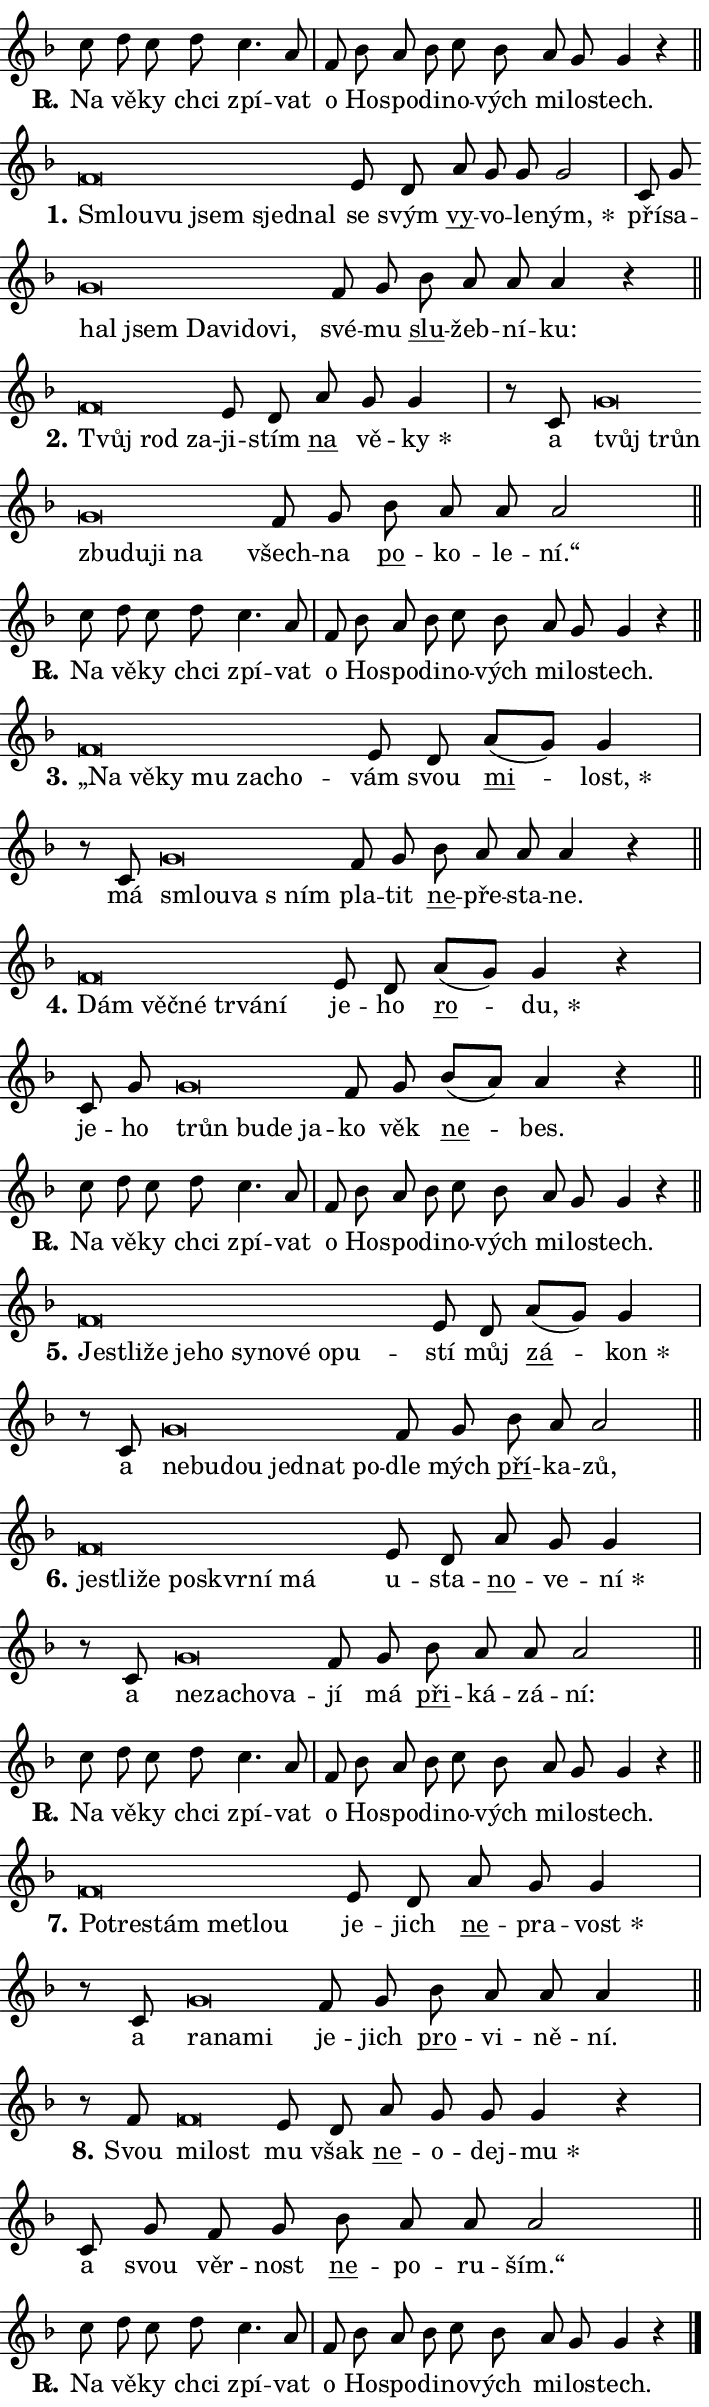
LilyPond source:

\version "2.24.0"
\header { tagline = "" }
\paper {
  indent = 0\cm
  top-margin = 0\cm
  right-margin = 0.13\cm % to fit lyric hyphens
  bottom-margin = 0\cm
  left-margin = 0\cm
  paper-width = 12\cm
  page-breaking = #ly:one-page-breaking
  system-system-spacing.basic-distance = #11
  score-system-spacing.basic-distance = #11
  ragged-last = ##f
}


%% Author: Thomas Morley
%% https://lists.gnu.org/archive/html/lilypond-user/2020-05/msg00002.html
#(define (line-position grob)
"Returns position of @var[grob} in current system:
   @code{'start}, if at first time-step
   @code{'end}, if at last time-step
   @code{'middle} otherwise
"
  (let* ((col (ly:item-get-column grob))
         (ln (ly:grob-object col 'left-neighbor))
         (rn (ly:grob-object col 'right-neighbor))
         (col-to-check-left (if (ly:grob? ln) ln col))
         (col-to-check-right (if (ly:grob? rn) rn col))
         (break-dir-left
           (and
             (ly:grob-property col-to-check-left 'non-musical #f)
             (ly:item-break-dir col-to-check-left)))
         (break-dir-right
           (and
             (ly:grob-property col-to-check-right 'non-musical #f)
             (ly:item-break-dir col-to-check-right))))
        (cond ((eqv? 1 break-dir-left) 'start)
              ((eqv? -1 break-dir-right) 'end)
              (else 'middle))))

#(define (tranparent-at-line-position vctor)
  (lambda (grob)
  "Relying on @code{line-position} select the relevant enry from @var{vctor}.
Used to determine transparency,"
    (case (line-position grob)
      ((end) (not (vector-ref vctor 0)))
      ((middle) (not (vector-ref vctor 1)))
      ((start) (not (vector-ref vctor 2))))))

noteHeadBreakVisibility =
#(define-music-function (break-visibility)(vector?)
"Makes @code{NoteHead}s transparent relying on @var{break-visibility}"
#{
  \override NoteHead.transparent =
    #(tranparent-at-line-position break-visibility)
#})

#(define delete-ledgers-for-transparent-note-heads
  (lambda (grob)
    "Reads whether a @code{NoteHead} is transparent.
If so this @code{NoteHead} is removed from @code{'note-heads} from
@var{grob}, which is supposed to be @code{LedgerLineSpanner}.
As a result ledgers are not printed for this @code{NoteHead}"
    (let* ((nhds-array (ly:grob-object grob 'note-heads))
           (nhds-list
             (if (ly:grob-array? nhds-array)
                 (ly:grob-array->list nhds-array)
                 '()))
           ;; Relies on the transparent-property being done before
           ;; Staff.LedgerLineSpanner.after-line-breaking is executed.
           ;; This is fragile ...
           (to-keep
             (remove
               (lambda (nhd)
                 (ly:grob-property nhd 'transparent #f))
               nhds-list)))
      ;; TODO find a better method to iterate over grob-arrays, similiar
      ;; to filter/remove etc for lists
      ;; For now rebuilt from scratch
      (set! (ly:grob-object grob 'note-heads)  '())
      (for-each
        (lambda (nhd)
          (ly:pointer-group-interface::add-grob grob 'note-heads nhd))
        to-keep))))

squashNotes = {
  \override NoteHead.X-extent = #'(-0.2 . 0.2)
  \override NoteHead.Y-extent = #'(-0.75 . 0)
  \override NoteHead.stencil =
    #(lambda (grob)
       (let ((pos (ly:grob-property grob 'staff-position)))
         (begin
           (if (< pos -7) (display "ERROR: Lower brevis then expected\n") (display ""))
           (if (<= pos -6) ly:text-interface::print ly:note-head::print))))
}
unSquashNotes = {
  \revert NoteHead.X-extent
  \revert NoteHead.Y-extent
  \revert NoteHead.stencil
}

hideNotes = \noteHeadBreakVisibility #begin-of-line-visible
unHideNotes = \noteHeadBreakVisibility #all-visible

% work-around for resetting accidentals
% https://lilypond.org/doc/v2.23/Documentation/notation/displaying-rhythms#unmetered-music
cadenzaMeasure = {
  \cadenzaOff
  \partial 1024 s1024
  \cadenzaOn
}

#(define-markup-command (accent layout props text) (markup?)
  "Underline accented syllable"
  (interpret-markup layout props
    #{\markup \override #'(offset . 4.3) \underline { #text }#}))

responsum = \markup \concat {
  "R" \hspace #-1.05 \path #0.1 #'((moveto 0 0.07) (lineto 0.9 0.8)) \hspace #0.05 "."
}

spaceSize = #0.6828661417322834 % exact space size for TeX Gyre Schola

\layout {
  \context {
    \Staff
    \remove "Time_signature_engraver"
    \override LedgerLineSpanner.after-line-breaking = #delete-ledgers-for-transparent-note-heads
  }
  \context {
    \Lyrics {
      \override LyricSpace.minimum-distance = \spaceSize
      \override LyricText.font-name = #"TeX Gyre Schola"
      \override LyricText.font-size = 1
      \override StanzaNumber.font-name = #"TeX Gyre Schola Bold"
      \override StanzaNumber.font-size = 1
    }
  }
  \context {
    \Score 
    \override NoteHead.text =
      #(lambda (grob) 
        (let ((pos (ly:grob-property grob 'staff-position)))
          #{\markup {
            \combine
              \halign #-0.55 \raise #(if (= pos -6) 0 0.5) \override #'(thickness . 2) \draw-line #'(3.2 . 0)
              \musicglyph "noteheads.sM1"
          }#}))
  }
}

% magnetic-lyrics.ily
%
%   written by
%     Jean Abou Samra <jean@abou-samra.fr>
%     Werner Lemberg <wl@gnu.org>
%
%   adapted by
%     Jiri Hon <jiri.hon@gmail.com>
%
% Version 2022-Apr-15

% https://www.mail-archive.com/lilypond-user@gnu.org/msg149350.html

#(define (Left_hyphen_pointer_engraver context)
   "Collect syllable-hyphen-syllable occurrences in lyrics and store
them in properties.  This engraver only looks to the left.  For
example, if the lyrics input is @code{foo -- bar}, it does the
following.

@itemize @bullet
@item
Set the @code{text} property of the @code{LyricHyphen} grob between
@q{foo} and @q{bar} to @code{foo}.

@item
Set the @code{left-hyphen} property of the @code{LyricText} grob with
text @q{foo} to the @code{LyricHyphen} grob between @q{foo} and
@q{bar}.
@end itemize

Use this auxiliary engraver in combination with the
@code{lyric-@/text::@/apply-@/magnetic-@/offset!} hook."
   (let ((hyphen #f)
         (text #f))
     (make-engraver
      (acknowledgers
       ((lyric-syllable-interface engraver grob source-engraver)
        (set! text grob)))
      (end-acknowledgers
       ((lyric-hyphen-interface engraver grob source-engraver)
        ;(when (not (grob::has-interface grob 'lyric-space-interface))
          (set! hyphen grob)));)
      ((stop-translation-timestep engraver)
       (when (and text hyphen)
         (ly:grob-set-object! text 'left-hyphen hyphen))
       (set! text #f)
       (set! hyphen #f)))))

#(define (lyric-text::apply-magnetic-offset! grob)
   "If the space between two syllables is less than the value in
property @code{LyricText@/.details@/.squash-threshold}, move the right
syllable to the left so that it gets concatenated with the left
syllable.

Use this function as a hook for
@code{LyricText@/.after-@/line-@/breaking} if the
@code{Left_@/hyphen_@/pointer_@/engraver} is active."
   (let ((hyphen (ly:grob-object grob 'left-hyphen #f)))
     (when hyphen
       (let ((left-text (ly:spanner-bound hyphen LEFT)))
         (when (grob::has-interface left-text 'lyric-syllable-interface)
           (let* ((common (ly:grob-common-refpoint grob left-text X))
                  (this-x-ext (ly:grob-extent grob common X))
                  (left-x-ext
                   (begin
                     ;; Trigger magnetism for left-text.
                     (ly:grob-property left-text 'after-line-breaking)
                     (ly:grob-extent left-text common X)))
                  ;; `delta` is the gap width between two syllables.
                  (delta (- (interval-start this-x-ext)
                            (interval-end left-x-ext)))
                  (details (ly:grob-property grob 'details))
                  (threshold (assoc-get 'squash-threshold details 0.2)))
             (when (< delta threshold)
               (let* (;; We have to manipulate the input text so that
                      ;; ligatures crossing syllable boundaries are not
                      ;; disabled.  For languages based on the Latin
                      ;; script this is essentially a beautification.
                      ;; However, for non-Western scripts it can be a
                      ;; necessity.
                      (lt (ly:grob-property left-text 'text))
                      (rt (ly:grob-property grob 'text))
                      (is-space (grob::has-interface hyphen 'lyric-space-interface))
                      (space (if is-space " " ""))
                      (extra-delta (if is-space spaceSize 0))
                      ;; Append new syllable.
                      (ltrt-space (if (and (string? lt) (string? rt))
                                (string-append lt space rt)
                                (make-concat-markup (list lt space rt))))
                      ;; Right-align `ltrt` to the right side.
                      (ltrt-space-markup (grob-interpret-markup
                               grob
                               (make-translate-markup
                                (cons (interval-length this-x-ext) 0)
                                (make-right-align-markup ltrt-space)))))
                 (begin
                   ;; Don't print `left-text`.
                   (ly:grob-set-property! left-text 'stencil #f)
                   ;; Set text and stencil (which holds all collected
                   ;; syllables so far) and shift it to the left.
                   (ly:grob-set-property! grob 'text ltrt-space)
                   (ly:grob-set-property! grob 'stencil ltrt-space-markup)
                   (ly:grob-translate-axis! grob (- (- delta extra-delta)) X))))))))))


#(define (lyric-hyphen::displace-bounds-first grob)
   ;; Make very sure this callback isn't triggered too early.
   (let ((left (ly:spanner-bound grob LEFT))
         (right (ly:spanner-bound grob RIGHT)))
     (ly:grob-property left 'after-line-breaking)
     (ly:grob-property right 'after-line-breaking)
     (ly:lyric-hyphen::print grob)))

squashThreshold = #0.4

\layout {
  \context {
    \Lyrics
    \consists #Left_hyphen_pointer_engraver
    \override LyricText.after-line-breaking =
      #lyric-text::apply-magnetic-offset!
    \override LyricHyphen.stencil = #lyric-hyphen::displace-bounds-first
    \override LyricText.details.squash-threshold = \squashThreshold
    \override LyricHyphen.minimum-distance = 0
    \override LyricHyphen.minimum-length = \squashThreshold
  }
}

squashText = \override LyricText.details.squash-threshold = 9999
unSquashText = \override LyricText.details.squash-threshold = \squashThreshold

leftText = \override LyricText.self-alignment-X = #LEFT
unLeftText = \revert LyricText.self-alignment-X

starOffset = #(lambda (grob) 
                (let ((x_offset (ly:self-alignment-interface::aligned-on-x-parent grob)))
                  (if (= x_offset 0) 0 (+ x_offset 1.2))))

star = #(define-music-function (syllable)(string?)
"Append star separator at the end of a syllable"
#{
  \once \override LyricText.X-offset = #starOffset
  \lyricmode { \markup {
    #syllable
    \override #'((font-name . "TeX Gyre Schola Bold")) \hspace #0.2 \lower #0.65 \larger "*"
  } }
#})

starAccent = #(define-music-function (syllable)(string?)
"Append star separator at the end of a syllable and make accent"
#{
  \once \override LyricText.X-offset = #starOffset
  \lyricmode { \markup {
    \accent #syllable
    \override #'((font-name . "TeX Gyre Schola Bold")) \hspace #0.2 \lower #0.65 \larger "*"
  } }
#})

breath = #(define-music-function (syllable)(string?)
"Append breathing indicator at the end of a syllable"
#{
  \lyricmode { \markup { #syllable "+" } }
#})

optionalBreath = #(define-music-function (syllable)(string?)
"Append optional breathing indicator at the end of a syllable"
#{
  \lyricmode { \markup { #syllable "(+)" } }
#})


\score {
    <<
        \new Voice = "melody" { \cadenzaOn \key f \major \relative { c''8 d c d c4. a8 \cadenzaMeasure \bar "|" f bes a bes \bar "" c bes \bar "" a g g4 r \cadenzaMeasure \bar "||" \break } }
        \new Lyrics \lyricsto "melody" { \lyricmode { \set stanza = \responsum
Na vě -- ky chci zpí -- vat o Ho -- spo -- di -- no -- vých mi -- lo -- stech. } }
    >>
    \layout {}
}

\score {
    <<
        \new Voice = "melody" { \cadenzaOn \key f \major \relative { \squashNotes f'\breve*1/16 \hideNotes \breve*1/16 \bar "" \breve*1/16 \bar "" \breve*1/16 \breve*1/16 \bar "" \unHideNotes \unSquashNotes e8 d \bar "" a' g g g2 \cadenzaMeasure \bar "|" c,8 g' \bar "" \squashNotes g\breve*1/16 \hideNotes \breve*1/16 \bar "" \breve*1/16 \bar "" \breve*1/16 \bar "" \breve*1/16 \breve*1/16 \bar "" \unHideNotes \unSquashNotes f8 g \bar "" bes a a a4 r \cadenzaMeasure \bar "||" \break } }
        \new Lyrics \lyricsto "melody" { \lyricmode { \set stanza = "1."
\leftText Smlou -- \squashText vu jsem sjed -- nal \unLeftText \unSquashText se svým \markup \accent vy -- vo -- le -- \star ným, pří -- sa -- \leftText hal \squashText jsem Da -- vi -- do -- vi, \unLeftText \unSquashText své -- mu \markup \accent slu -- žeb -- ní -- ku: } }
    >>
    \layout {}
}

\score {
    <<
        \new Voice = "melody" { \cadenzaOn \key f \major \relative { \squashNotes f'\breve*1/16 \hideNotes \breve*1/16 \breve*1/16 \bar "" \unHideNotes \unSquashNotes e8 d \bar "" a' g g4 \cadenzaMeasure \bar "|" r8 c,8 \squashNotes g'\breve*1/16 \hideNotes \breve*1/16 \bar "" \breve*1/16 \bar "" \breve*1/16 \bar "" \breve*1/16 \breve*1/16 \bar "" \unHideNotes \unSquashNotes f8 g \bar "" bes a a a2 \cadenzaMeasure \bar "||" \break } }
        \new Lyrics \lyricsto "melody" { \lyricmode { \set stanza = "2."
\leftText Tvůj \squashText rod za -- \unLeftText \unSquashText ji -- stím \markup \accent na vě -- \star ky a \leftText tvůj \squashText trůn zbu -- du -- ji na \unLeftText \unSquashText všech -- na \markup \accent po -- ko -- le -- ní.“ } }
    >>
    \layout {}
}

\score {
    <<
        \new Voice = "melody" { \cadenzaOn \key f \major \relative { c''8 d c d c4. a8 \cadenzaMeasure \bar "|" f bes a bes \bar "" c bes \bar "" a g g4 r \cadenzaMeasure \bar "||" \break } }
        \new Lyrics \lyricsto "melody" { \lyricmode { \set stanza = \responsum
Na vě -- ky chci zpí -- vat o Ho -- spo -- di -- no -- vých mi -- lo -- stech. } }
    >>
    \layout {}
}

\score {
    <<
        \new Voice = "melody" { \cadenzaOn \key f \major \relative { \squashNotes f'\breve*1/16 \hideNotes \breve*1/16 \bar "" \breve*1/16 \bar "" \breve*1/16 \bar "" \breve*1/16 \breve*1/16 \bar "" \unHideNotes \unSquashNotes e8 d \bar "" a'[( g)] g4 \cadenzaMeasure \bar "|" r8 c,8 \squashNotes g'\breve*1/16 \hideNotes \breve*1/16 \breve*1/16 \bar "" \unHideNotes \unSquashNotes f8 g \bar "" bes a a a4 r \cadenzaMeasure \bar "||" \break } }
        \new Lyrics \lyricsto "melody" { \lyricmode { \set stanza = "3."
\leftText „Na \squashText vě -- ky mu za -- cho -- \unLeftText \unSquashText vám svou \markup \accent mi -- \star lost, má \leftText smlou -- \squashText va "s ním" \unLeftText \unSquashText pla -- tit \markup \accent ne -- pře -- sta -- ne. } }
    >>
    \layout {}
}

\score {
    <<
        \new Voice = "melody" { \cadenzaOn \key f \major \relative { \squashNotes f'\breve*1/16 \hideNotes \breve*1/16 \bar "" \breve*1/16 \bar "" \breve*1/16 \bar "" \breve*1/16 \breve*1/16 \bar "" \unHideNotes \unSquashNotes e8 d \bar "" a'[( g)] g4 r \cadenzaMeasure \bar "|" c,8 g' \bar "" \squashNotes g\breve*1/16 \hideNotes \breve*1/16 \bar "" \breve*1/16 \breve*1/16 \bar "" \unHideNotes \unSquashNotes f8 g \bar "" bes[( a)] a4 r \cadenzaMeasure \bar "||" \break } }
        \new Lyrics \lyricsto "melody" { \lyricmode { \set stanza = "4."
\leftText Dám \squashText věč -- né tr -- vá -- ní \unLeftText \unSquashText je -- ho \markup \accent ro -- \star du, je -- ho \leftText trůn \squashText bu -- de ja -- \unLeftText \unSquashText ko věk \markup \accent ne -- bes. } }
    >>
    \layout {}
}

\score {
    <<
        \new Voice = "melody" { \cadenzaOn \key f \major \relative { c''8 d c d c4. a8 \cadenzaMeasure \bar "|" f bes a bes \bar "" c bes \bar "" a g g4 r \cadenzaMeasure \bar "||" \break } }
        \new Lyrics \lyricsto "melody" { \lyricmode { \set stanza = \responsum
Na vě -- ky chci zpí -- vat o Ho -- spo -- di -- no -- vých mi -- lo -- stech. } }
    >>
    \layout {}
}

\score {
    <<
        \new Voice = "melody" { \cadenzaOn \key f \major \relative { \squashNotes f'\breve*1/16 \hideNotes \breve*1/16 \bar "" \breve*1/16 \bar "" \breve*1/16 \bar "" \breve*1/16 \bar "" \breve*1/16 \bar "" \breve*1/16 \bar "" \breve*1/16 \bar "" \breve*1/16 \breve*1/16 \bar "" \unHideNotes \unSquashNotes e8 d \bar "" a'[( g)] g4 \cadenzaMeasure \bar "|" r8 c,8 \squashNotes g'\breve*1/16 \hideNotes \breve*1/16 \bar "" \breve*1/16 \bar "" \breve*1/16 \bar "" \breve*1/16 \breve*1/16 \bar "" \unHideNotes \unSquashNotes f8 g \bar "" bes a a2 \cadenzaMeasure \bar "||" \break } }
        \new Lyrics \lyricsto "melody" { \lyricmode { \set stanza = "5."
\leftText Je -- \squashText stli -- že je -- ho sy -- no -- vé o -- pu -- \unLeftText \unSquashText stí můj \markup \accent zá -- \star kon a \leftText ne -- \squashText bu -- dou jed -- nat po -- \unLeftText \unSquashText dle mých \markup \accent pří -- ka -- zů, } }
    >>
    \layout {}
}

\score {
    <<
        \new Voice = "melody" { \cadenzaOn \key f \major \relative { \squashNotes f'\breve*1/16 \hideNotes \breve*1/16 \bar "" \breve*1/16 \bar "" \breve*1/16 \bar "" \breve*1/16 \bar "" \breve*1/16 \breve*1/16 \bar "" \unHideNotes \unSquashNotes e8 d \bar "" a' g g4 \cadenzaMeasure \bar "|" r8 c,8 \squashNotes g'\breve*1/16 \hideNotes \breve*1/16 \bar "" \breve*1/16 \breve*1/16 \bar "" \unHideNotes \unSquashNotes f8 g \bar "" bes a a a2 \cadenzaMeasure \bar "||" \break } }
        \new Lyrics \lyricsto "melody" { \lyricmode { \set stanza = "6."
\leftText je -- \squashText stli -- že po -- skvr -- ní má \unLeftText \unSquashText u -- sta -- \markup \accent no -- ve -- \star ní a \leftText ne -- \squashText za -- cho -- va -- \unLeftText \unSquashText jí má \markup \accent při -- ká -- zá -- ní: } }
    >>
    \layout {}
}

\score {
    <<
        \new Voice = "melody" { \cadenzaOn \key f \major \relative { c''8 d c d c4. a8 \cadenzaMeasure \bar "|" f bes a bes \bar "" c bes \bar "" a g g4 r \cadenzaMeasure \bar "||" \break } }
        \new Lyrics \lyricsto "melody" { \lyricmode { \set stanza = \responsum
Na vě -- ky chci zpí -- vat o Ho -- spo -- di -- no -- vých mi -- lo -- stech. } }
    >>
    \layout {}
}

\score {
    <<
        \new Voice = "melody" { \cadenzaOn \key f \major \relative { \squashNotes f'\breve*1/16 \hideNotes \breve*1/16 \bar "" \breve*1/16 \bar "" \breve*1/16 \breve*1/16 \bar "" \unHideNotes \unSquashNotes e8 d \bar "" a' g g4 \cadenzaMeasure \bar "|" r8 c,8 \squashNotes g'\breve*1/16 \hideNotes \breve*1/16 \breve*1/16 \bar "" \unHideNotes \unSquashNotes f8 g \bar "" bes a a a4 \cadenzaMeasure \bar "||" \break } }
        \new Lyrics \lyricsto "melody" { \lyricmode { \set stanza = "7."
\leftText Po -- \squashText tre -- stám me -- tlou \unLeftText \unSquashText je -- jich \markup \accent ne -- pra -- \star vost a \leftText ra -- \squashText na -- mi \unLeftText \unSquashText je -- jich \markup \accent pro -- vi -- ně -- ní. } }
    >>
    \layout {}
}

\score {
    <<
        \new Voice = "melody" { \cadenzaOn \key f \major \relative { r8 f'8 \squashNotes f\breve*1/16 \hideNotes \breve*1/16 \bar "" \unHideNotes \unSquashNotes e8 d \bar "" a' g g g4 r \cadenzaMeasure \bar "|" c,8 g'8 f8 g \bar "" bes a a a2 \cadenzaMeasure \bar "||" \break } }
        \new Lyrics \lyricsto "melody" { \lyricmode { \set stanza = "8."
Svou \leftText mi -- \squashText lost \unLeftText \unSquashText mu však \markup \accent ne -- o -- dej -- \star mu a svou věr -- nost \markup \accent ne -- po -- ru -- ším.“ } }
    >>
    \layout {}
}

\score {
    <<
        \new Voice = "melody" { \cadenzaOn \key f \major \relative { c''8 d c d c4. a8 \cadenzaMeasure \bar "|" f bes a bes \bar "" c bes \bar "" a g g4 r \cadenzaMeasure \bar "||" \break } \bar "|." }
        \new Lyrics \lyricsto "melody" { \lyricmode { \set stanza = \responsum
Na vě -- ky chci zpí -- vat o Ho -- spo -- di -- no -- vých mi -- lo -- stech. } }
    >>
    \layout {}
}
